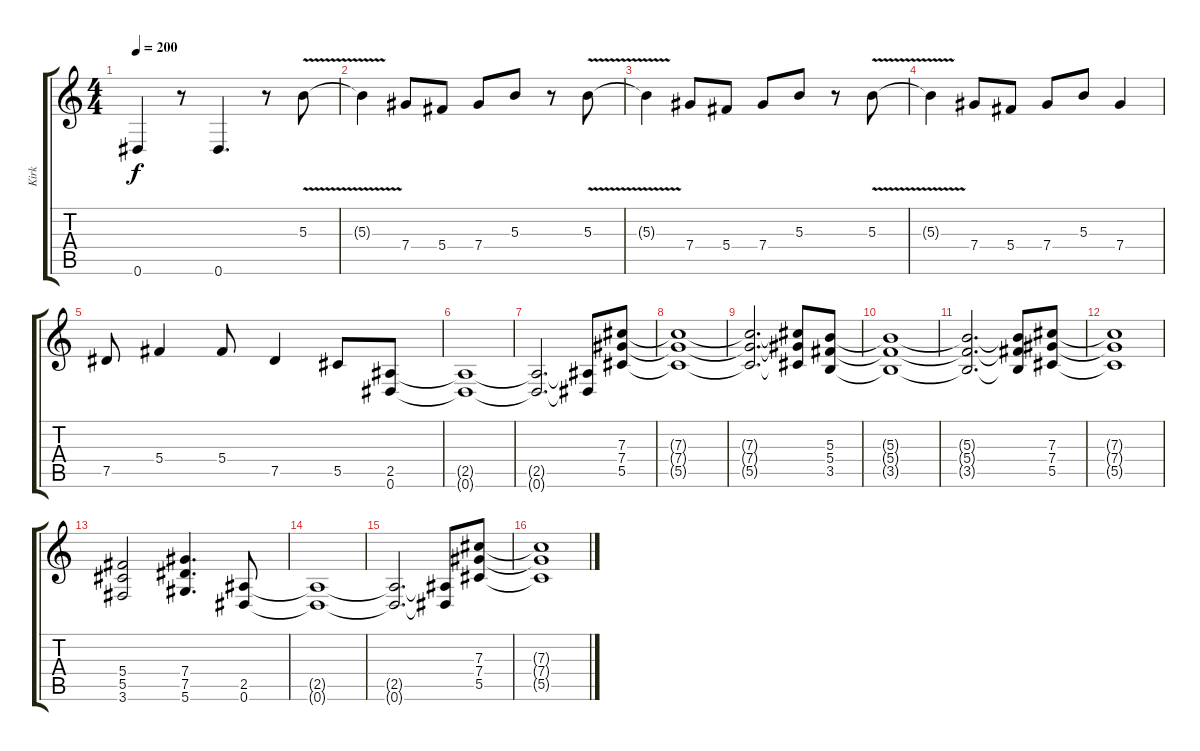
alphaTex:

\track ("Kirk" "Kirk") {instrument overdrivenguitar}
\staff {score tabs}
\tuning (Eb4 Bb3 Gb3 Db3 Ab2 Eb2) {hide}
\ts (4 4)
\tempo 200
\clef g2
\ks c
0.6{t}.4{dy f} r.8 0.6.4{d} r.8 5.3{v}.8 |
5.3{t}.4 7.4.8 5.4.8 7.4.8 5.3.8 r.8 5.3{v}.8 |
5.3{t}.4 7.4.8 5.4.8 7.4.8 5.3.8 r.8 5.3{v}.8 |
5.3{t}.4 7.4.8 5.4.8 7.4.8 5.3.8 7.4.4 |
7.5.8 5.4.4 5.4.8 7.5.4 5.5.8 (2.5 0.6).8 |
(2.5{t} 0.6{t}).1 |
(2.5{t} 0.6{t}).2{d} (2.5{t} 0.6{t}).8 (7.3 7.4 5.5).8 |
(7.3{t} 7.4{t} 5.5{t}).1 |
(7.3{t} 7.4{t} 5.5{t}).2{d} (7.3{t} 7.4{t} 5.5{t}).8 (5.3 5.4 3.5).8 |
(5.3{t} 5.4{t} 3.5{t}).1 |
(5.3{t} 5.4{t} 3.5{t}).2{d} (5.3{t} 5.4{t} 3.5{t}).8 (7.3 7.4 5.5).8 |
(7.3{t} 7.4{t} 5.5{t}).1 |
(5.4 5.5 3.6).2 (7.4 7.5 5.6).4{d} (2.5 0.6).8 |
(2.5{t} 0.6{t}).1 |
(2.5{t} 0.6{t}).2{d} (2.5{t} 0.6{t}).8 (7.3 7.4 5.5).8 |
(7.3{t} 7.4{t} 5.5{t}).1
